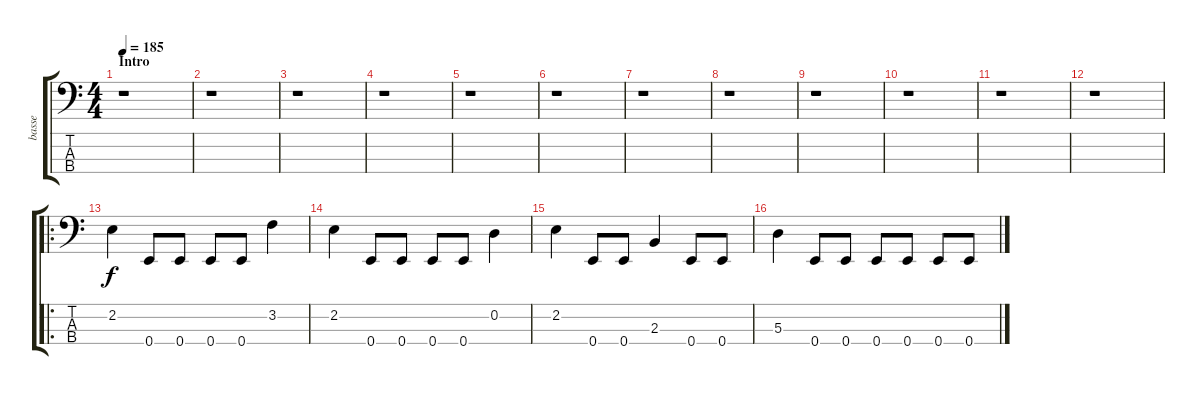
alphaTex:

\track ("basse" "basse") {instrument electricbassfinger}
\staff {score tabs}
\tuning (G2 D2 A1 E1) {hide}
\ts (4 4)
\section ("" "Intro")
\tempo 185
\clef f4
\ks c
r.1{dy f instrument electricbassfinger} |
r.1 |
r.1 |
r.1 |
r.1 |
r.1 |
r.1 |
r.1 |
r.1 |
r.1 |
r.1 |
r.1 |
\ro
2.2.4 0.4.8 0.4.8 0.4.8 0.4.8 3.2.4 |
2.2.4 0.4.8 0.4.8 0.4.8 0.4.8 0.2.4 |
2.2.4 0.4.8 0.4.8 2.3.4 0.4.8 0.4.8 |
5.3.4 0.4.8 0.4.8 0.4.8 0.4.8 0.4.8 0.4.8
